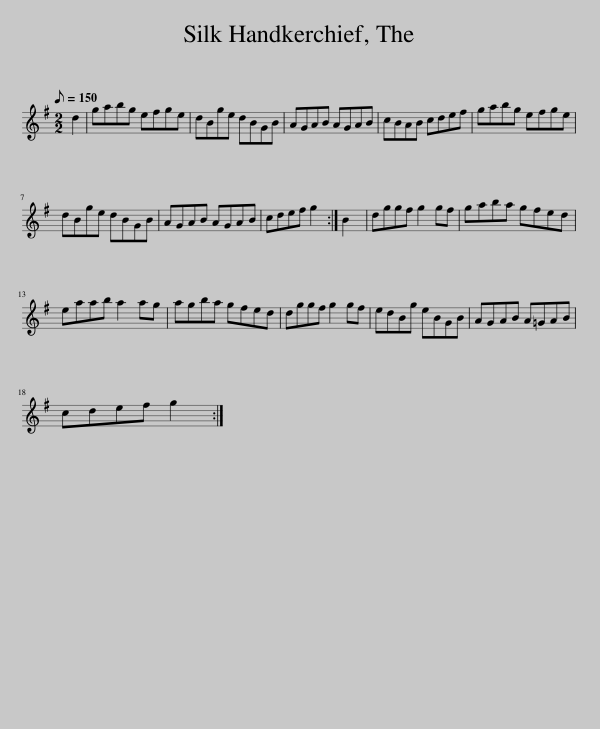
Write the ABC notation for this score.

X:1
L:1/8
Q:1/8=150
M:2/2
I:linebreak $
K:G
V:1 treble
V:1
 d2 | gabg efge | dBge dBGB | AGAB AGAB | cBAB cdef | %5
 gabg efge |$ dBge dBGB | AGAB AGAB | cdef g2 :| B2 | %10
 dggf g2 gf | gaba gfed |$ eaab a2 ag | agba gfed | dggf g2 gf | %15
 edBg eBGB | AGAB A=GAB |$ cdef g2 :| %18
